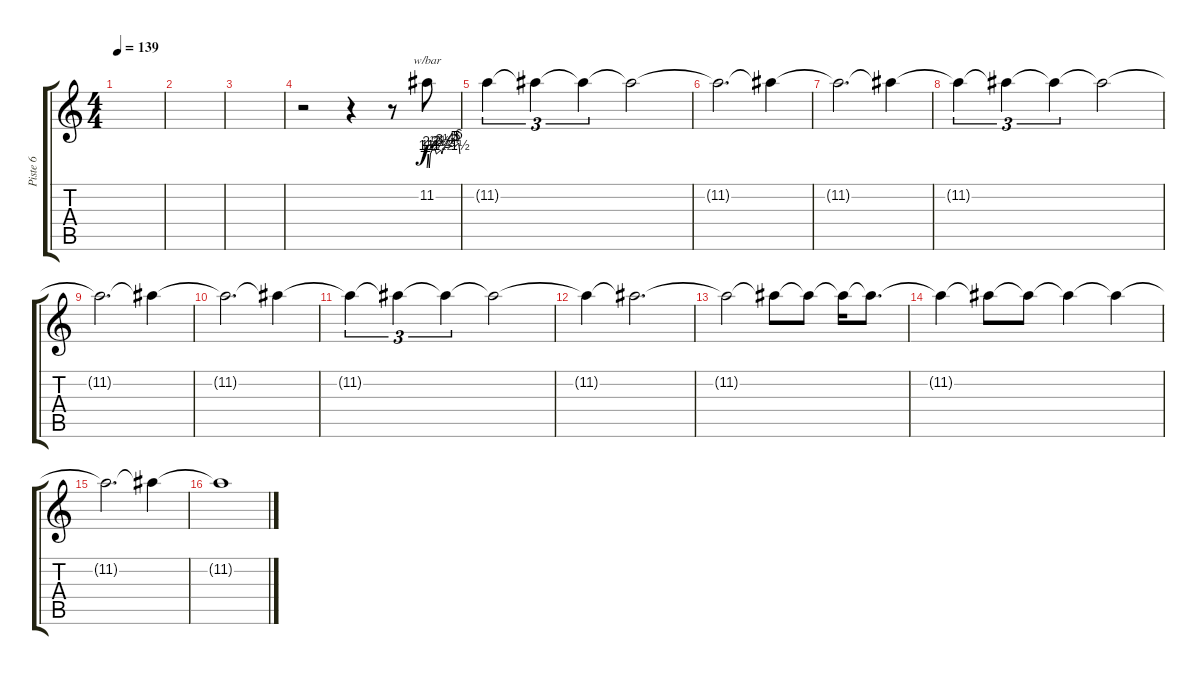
\track ("Piste 6" "Piste 6") {instrument distortionguitar}
\staff {score tabs}
\tuning (E4 B3 G3 D3 A2 E2) {hide}
\ts (4 4)
\tempo 139
\clef g2
\ks c
|
|
|
r.2 r.4 r.8 11.2.8{tbe (custom default 0 0 2 6 4 0 6 6 9 10 15 10 17 6 25 10 27 6 29 10 33 14 38 14 43 16 47 16 50 20 52 16 54 20 58 24 60 6)} |
11.2{t}.4{tu (3 2)} 11.2{t}.4{tu (3 2)} 11.2{t}.4{tu (3 2)} 11.2{t}.2 |
11.2{t}.2{d} 11.2{t}.4 |
11.2{t}.2{d} 11.2{t}.4 |
11.2{t}.4{tu (3 2)} 11.2{t}.4{tu (3 2)} 11.2{t}.4{tu (3 2)} 11.2{t}.2 |
11.2{t}.2{d} 11.2{t}.4 |
11.2{t}.2{d} 11.2{t}.4 |
11.2{t}.4{tu (3 2)} 11.2{t}.4{tu (3 2)} 11.2{t}.4{tu (3 2)} 11.2{t}.2 |
11.2{t}.4 11.2{t}.2{d} |
11.2{t}.2 11.2{t}.8 11.2{t}.8 11.2{t}.16 11.2{t}.8{d} |
11.2{t}.4 11.2{t}.8 11.2{t}.8 11.2{t}.4 11.2{t}.4 |
11.2{t}.2{d} 11.2{t}.4 |
11.2{t}.1
